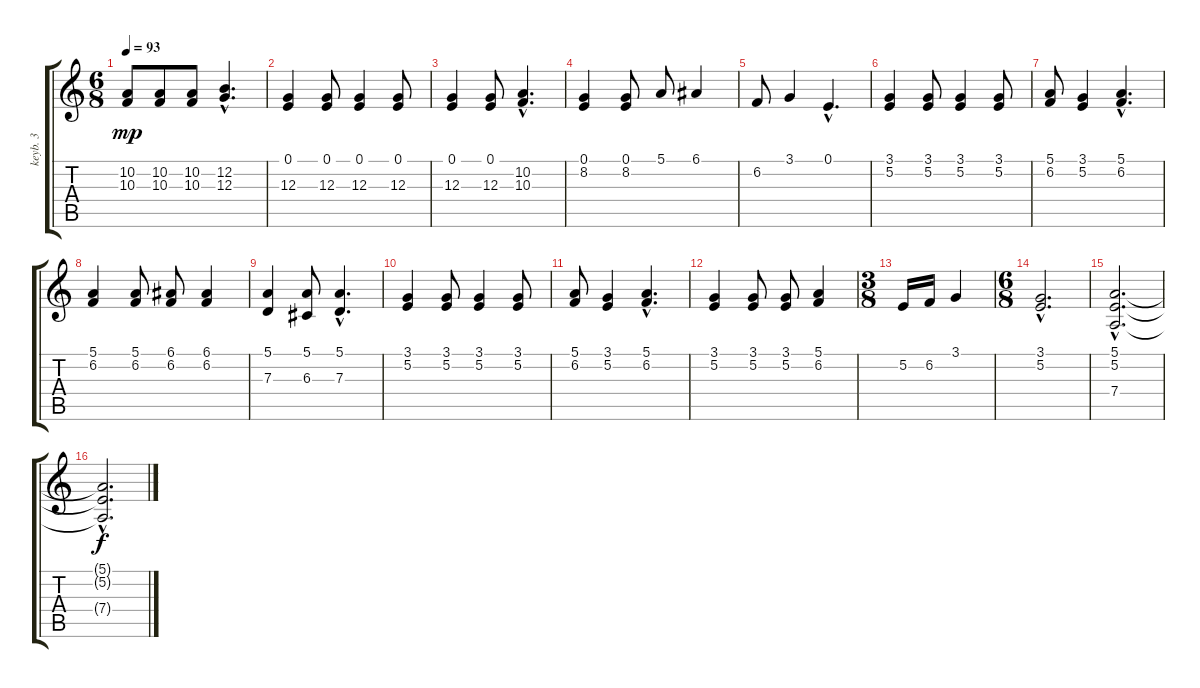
\track ("keyb. 3" "keyb. 3") {instrument stringensemble1}
\staff {score tabs}
\tuning (E4 B3 G3 D3 A2 E2) {hide}
\ts (6 8)
\tempo 93
\clef g2
\ks c
(10.2 10.3).8{dy mp} (10.2 10.3).8 (10.2 10.3).8 (12.2{hac} 12.3{hac}).4{d} |
(0.1 12.3).4 (0.1 12.3).8 (0.1 12.3).4 (0.1 12.3).8 |
(0.1 12.3).4 (0.1 12.3).8 (10.2{hac} 10.3{hac}).4{d} |
(0.1 8.2).4 (0.1 8.2).8 5.1.8 6.1.4 |
6.2.8 3.1.4 0.1{hac}.4{d} |
(3.1 5.2).4 (3.1 5.2).8 (3.1 5.2).4 (3.1 5.2).8 |
(5.1 6.2).8 (3.1 5.2).4 (5.1{hac} 6.2{hac}).4{d} |
(5.1 6.2).4 (5.1 6.2).8 (6.1 6.2).8 (6.1 6.2).4 |
(5.1 7.3).4 (5.1 6.3).8 (5.1{hac} 7.3{hac}).4{d} |
(3.1 5.2).4 (3.1 5.2).8 (3.1 5.2).4 (3.1 5.2).8 |
(5.1 6.2).8 (3.1 5.2).4 (5.1{hac} 6.2{hac}).4{d} |
(3.1 5.2).4 (3.1 5.2).8 (3.1 5.2).8 (5.1 6.2).4 |
\ts (3 8)
5.2.16 6.2.16 3.1.4 |
\ts (6 8)
(3.1{hac} 5.2{hac}).2{d} |
(5.1{hac} 5.2{hac} 7.4{hac}).2{d instrument stringensemble1} |
(5.1{hac t} 5.2{hac t} 7.4{hac t}).2{d dy f}
